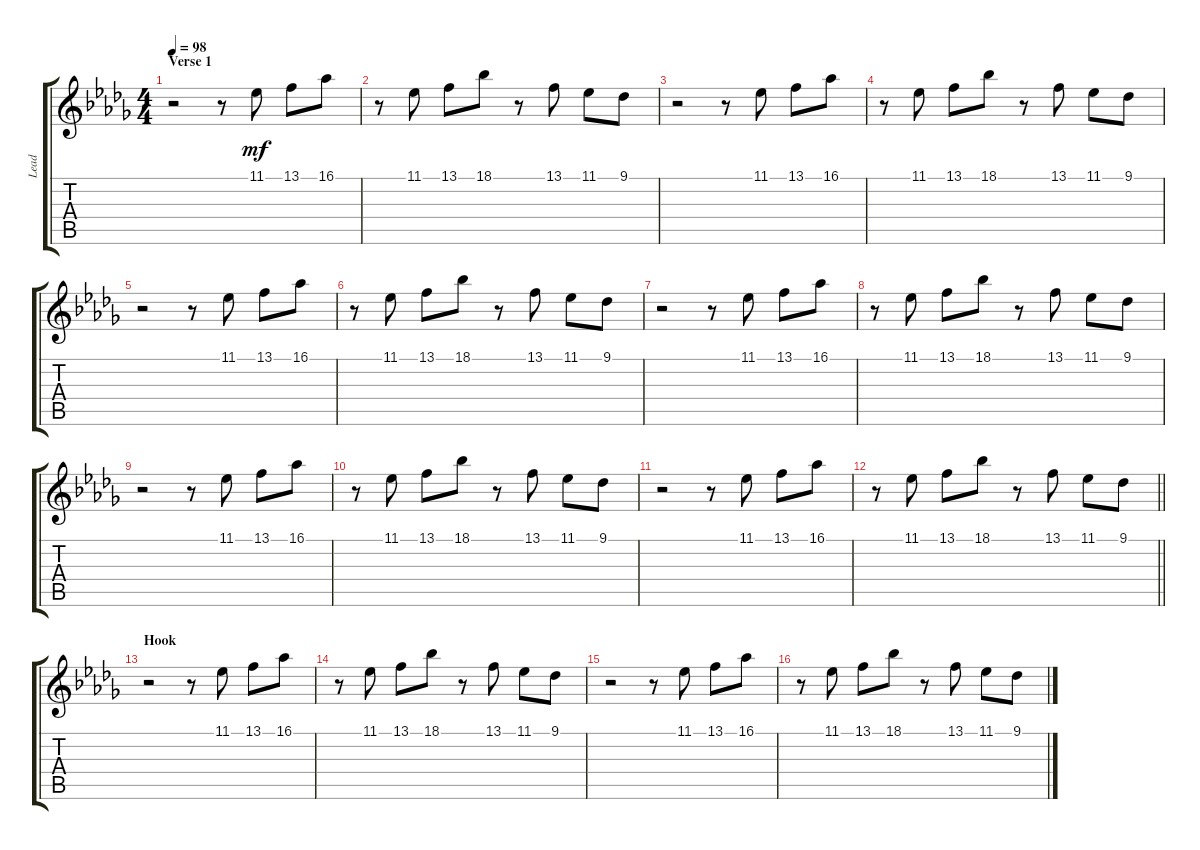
\track ("Lead" "Lead") {instrument ocarina}
\staff {score tabs}
\tuning (E4 B3 G3 D3 A2 E2) {hide}
\ts (4 4)
\section ("" "Verse 1")
\tempo 98
\clef g2
\ks db
r.2{dy mf} r.8 11.1.8 13.1.8 16.1.8 |
r.8 11.1.8 13.1.8 18.1.8 r.8 13.1.8 11.1.8 9.1.8 |
r.2 r.8 11.1.8 13.1.8 16.1.8 |
r.8 11.1.8 13.1.8 18.1.8 r.8 13.1.8 11.1.8 9.1.8 |
r.2 r.8 11.1.8 13.1.8 16.1.8 |
r.8 11.1.8 13.1.8 18.1.8 r.8 13.1.8 11.1.8 9.1.8 |
r.2 r.8 11.1.8 13.1.8 16.1.8 |
r.8 11.1.8 13.1.8 18.1.8 r.8 13.1.8 11.1.8 9.1.8 |
r.2 r.8 11.1.8 13.1.8 16.1.8 |
r.8 11.1.8 13.1.8 18.1.8 r.8 13.1.8 11.1.8 9.1.8 |
r.2 r.8 11.1.8 13.1.8 16.1.8 |
\barLineRight lightlight
r.8 11.1.8 13.1.8 18.1.8 r.8 13.1.8 11.1.8 9.1.8 |
\section ("" "Hook")
r.2 r.8 11.1.8 13.1.8 16.1.8 |
r.8 11.1.8 13.1.8 18.1.8 r.8 13.1.8 11.1.8 9.1.8 |
r.2 r.8 11.1.8 13.1.8 16.1.8 |
r.8 11.1.8 13.1.8 18.1.8 r.8 13.1.8 11.1.8 9.1.8
